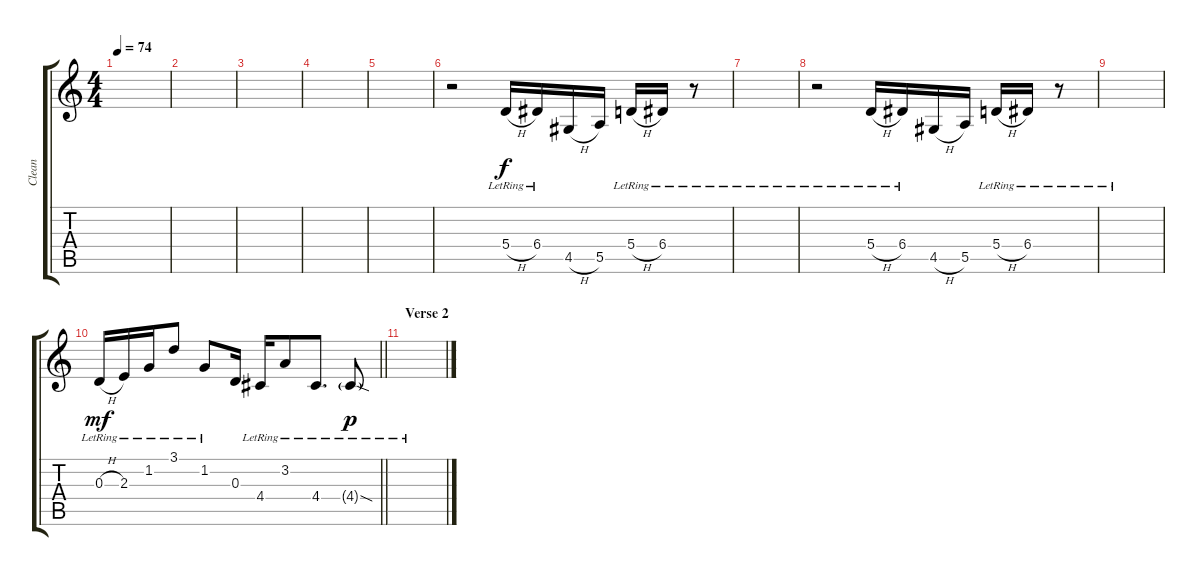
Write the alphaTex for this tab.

\track ("Clean" "Clean") {instrument electricguitarclean}
\staff {score tabs}
\tuning (B3 Gb3 D3 A2 E2 B1) {hide}
\ts (4 4)
\tempo 74
\clef g2
\ks c
|
|
|
|
|
r.2 5.4{h lr}.16 6.4{lr}.16 4.5{h}.16 5.5.16 5.4{h lr}.16 6.4{lr}.16 r.8 |
|
r.2 5.4{h lr}.16 6.4{lr}.16 4.5{h}.16 5.5.16 5.4{h lr}.16 6.4{lr}.16 r.8 |
|
\barLineRight lightlight
0.3{h lr}.16{dy mf} 2.3{lr}.16 1.2{lr}.16 3.1{lr}.8 1.2{lr}.8 0.3.16 4.4{lr}.16 3.2{lr}.8 4.4{lr}.8{d} 4.4{sod g lr}.8{dy p} |
\section ("" "Verse 2")
